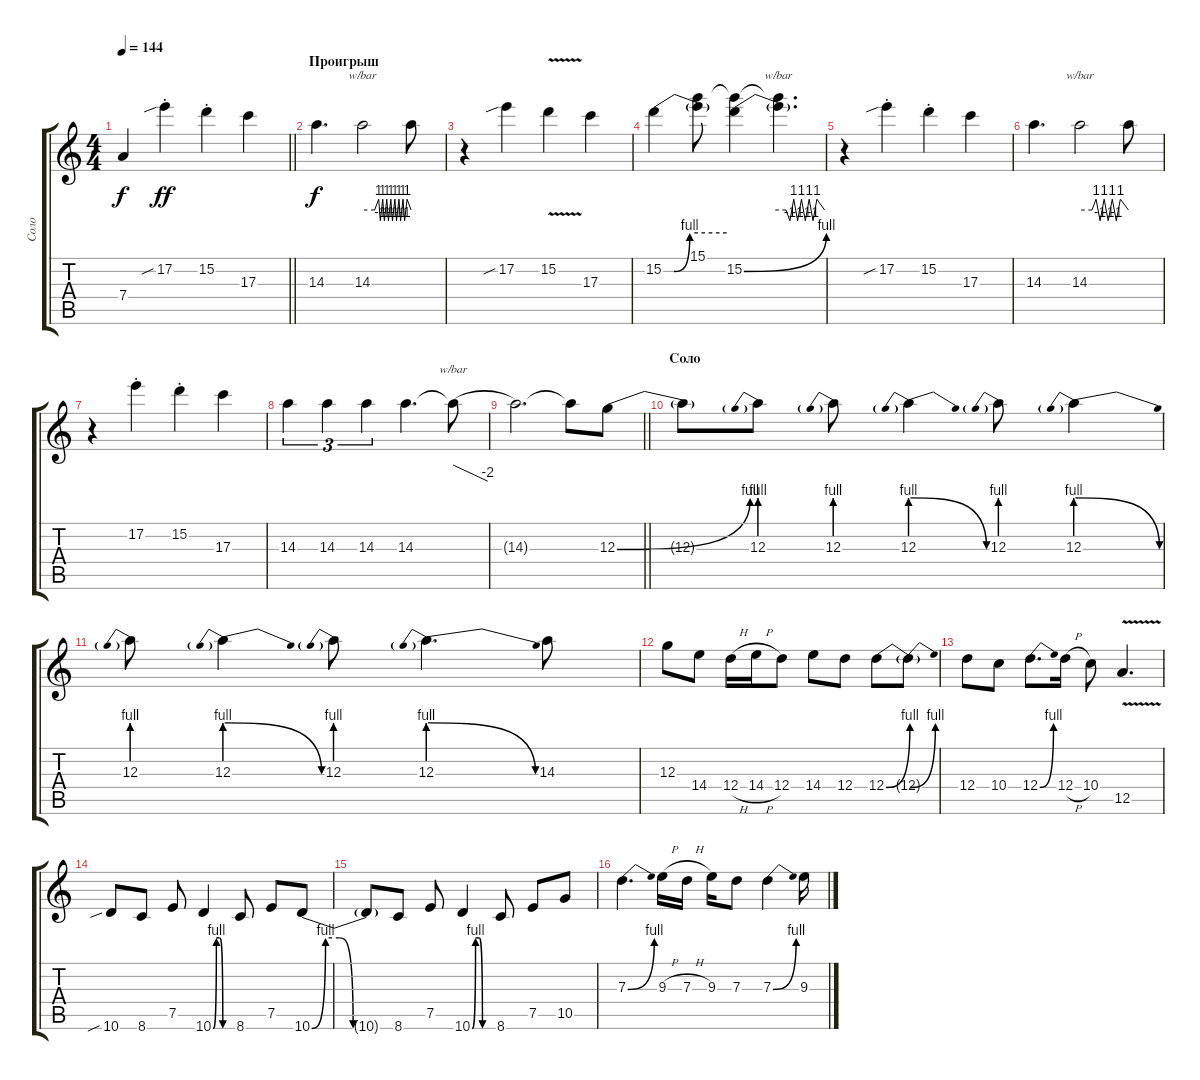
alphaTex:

\track ("Соло" "Соло") {instrument overdrivenguitar}
\staff {score tabs}
\tuning (E4 B3 G3 D3 A2 E2) {hide}
\ts (4 4)
\tempo 144
\clef g2
\barLineRight lightlight
\ks c
7.4{t}.4{dy f} 17.2{sib st}.4{dy ff} 15.2{st}.4 17.3.4 |
\section ("" "Проигрыш")
14.3.4{d dy f} 14.3.2{tbe (custom default 0 0 15 0 20 4 22 -4 25 4 27 -4 30 4 32 -4 35 4 37 -4 40 4 42 -4 45 4 47 -4 50 4 52 -4 55 4 60 0)} 14.3{t}.8 |
r.4 17.2{sib}.4 15.2{v}.4 17.3.4 |
15.2{be (custom 0 0 10 0 25 4 60 4)}.4 (15.1 15.2{t}).8 (15.1{t} 15.2{be (bend 0 0 60 4)}).4 (15.1{t} 15.2{t}).4{d tbe (custom default 0 0 10 0 15 -4 20 4 25 -4 30 4 35 -4 40 4 45 -4 50 4 60 0)} |
r.4 17.2{sib st}.4 15.2{st}.4 17.3.4 |
14.3.4{d} 14.3.2{tbe (custom default 0 0 15 0 20 4 25 -4 30 4 35 -4 40 4 45 -4 50 4 60 0)} 14.3{t}.8 |
r.4 17.2{st}.4 15.2{st}.4 17.3.4 |
14.3.4{tu (3 2)} 14.3.4{tu (3 2)} 14.3.4{tu (3 2)} 14.3.4{d} 14.3{t}.8{tbe (dive default 0 0 60 -8)} |
\barLineRight lightlight
14.3{t}.2{d} 14.3{t}.8 12.3{be (bend 0 0 60 4)}.8 |
\section ("" "Соло")
12.3{t}.8 12.3{be (prebend 0 4 60 4)}.8 12.3{be (prebend 0 4 60 4)}.8 12.3{be (prebendrelease 0 4 60 0)}.4 12.3{be (prebend 0 4 60 4)}.8 12.3{be (prebendrelease 0 4 60 0)}.4 |
12.3{be (prebend 0 4 60 4)}.8 12.3{be (prebendrelease 0 4 60 0)}.4 12.3{be (prebend 0 4 60 4)}.8 12.3{be (prebendrelease 0 4 60 0)}.4{d} 14.3.8 |
12.3.8 14.4.8 12.4{h}.16 14.4{h}.16 12.4.8 14.4.8 12.4.8 12.4{be (bend 0 0 60 4)}.8 12.4{be (bend 0 0 60 4) t}.8 |
12.4.8 10.4.8 12.4{be (bend 0 0 60 4)}.8{d} 12.4{h}.16 10.4.8 12.5{v}.4{d} |
10.6{sib}.8 8.6.8 7.5.8 10.6{be (custom 0 0 10 4 20 4 30 0 60 0)}.4 8.6.8 7.5.8 10.6{be (custom 0 0 10 4 20 4 30 0 60 0)}.8 |
10.6{t}.8 8.6.8 7.5.8 10.6{be (custom 0 0 10 4 20 4 30 0 60 0)}.4 8.6.8 7.5.8 10.5.8 |
7.3{be (bend 0 0 60 4)}.4{d} 9.3{h}.16 7.3{h}.16 9.3.16 7.3.8 7.3{be (bend 0 0 60 4)}.4 9.3{h}.16
